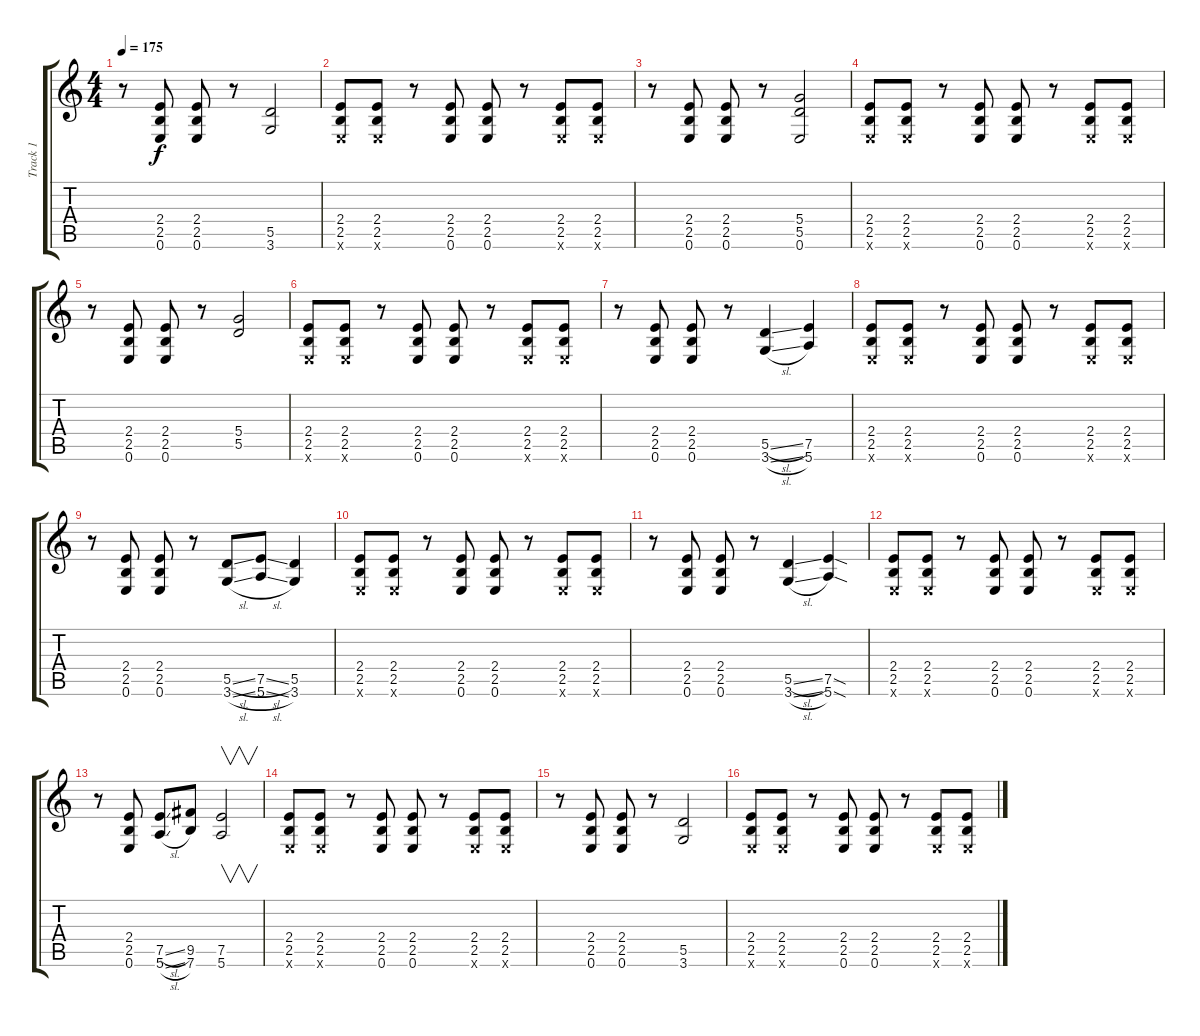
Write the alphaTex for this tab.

\track ("Track 1" "Track 1") {instrument distortionguitar}
\staff {score tabs}
\tuning (E4 B3 G3 D3 A2 E2) {hide}
\ts (4 4)
\tempo 175
\clef g2
\ks c
r.8{dy f} (2.4 2.5 0.6).8 (2.4 2.5 0.6).8 r.8 (5.5 3.6).2 |
(2.4 2.5 0.6{x}).8 (2.4 2.5 0.6{x}).8 r.8 (2.4 2.5 0.6).8 (2.4 2.5 0.6).8 r.8 (2.4 2.5 0.6{x}).8 (2.4 2.5 0.6{x}).8 |
r.8 (2.4 2.5 0.6).8 (2.4 2.5 0.6).8 r.8 (5.4 5.5 0.6).2 |
(2.4 2.5 0.6{x}).8 (2.4 2.5 0.6{x}).8 r.8 (2.4 2.5 0.6).8 (2.4 2.5 0.6).8 r.8 (2.4 2.5 0.6{x}).8 (2.4 2.5 0.6{x}).8 |
r.8 (2.4 2.5 0.6).8 (2.4 2.5 0.6).8 r.8 (5.4 5.5).2 |
(2.4 2.5 0.6{x}).8 (2.4 2.5 0.6{x}).8 r.8 (2.4 2.5 0.6).8 (2.4 2.5 0.6).8 r.8 (2.4 2.5 0.6{x}).8 (2.4 2.5 0.6{x}).8 |
r.8 (2.4 2.5 0.6).8 (2.4 2.5 0.6).8 r.8 (5.5{sl} 3.6{sl}).4 (7.5 5.6).4 |
(2.4 2.5 0.6{x}).8 (2.4 2.5 0.6{x}).8 r.8 (2.4 2.5 0.6).8 (2.4 2.5 0.6).8 r.8 (2.4 2.5 0.6{x}).8 (2.4 2.5 0.6{x}).8 |
r.8 (2.4 2.5 0.6).8 (2.4 2.5 0.6).8 r.8 (5.5{sl} 3.6{sl}).8 (7.5{sl} 5.6{sl}).8 (5.5 3.6).4 |
(2.4 2.5 0.6{x}).8 (2.4 2.5 0.6{x}).8 r.8 (2.4 2.5 0.6).8 (2.4 2.5 0.6).8 r.8 (2.4 2.5 0.6{x}).8 (2.4 2.5 0.6{x}).8 |
r.8 (2.4 2.5 0.6).8 (2.4 2.5 0.6).8 r.8 (5.5{sl} 3.6{sl}).4 (7.5{sod} 5.6{sod}).4 |
(2.4 2.5 0.6{x}).8 (2.4 2.5 0.6{x}).8 r.8 (2.4 2.5 0.6).8 (2.4 2.5 0.6).8 r.8 (2.4 2.5 0.6{x}).8 (2.4 2.5 0.6{x}).8 |
r.8 (2.4 2.5 0.6).8 (7.5{sl} 5.6{sl}).8 (9.5 7.6).8 (7.5 5.6).2{v} |
(2.4 2.5 0.6{x}).8 (2.4 2.5 0.6{x}).8 r.8 (2.4 2.5 0.6).8 (2.4 2.5 0.6).8 r.8 (2.4 2.5 0.6{x}).8 (2.4 2.5 0.6{x}).8 |
r.8 (2.4 2.5 0.6).8 (2.4 2.5 0.6).8 r.8 (5.5 3.6).2 |
(2.4 2.5 0.6{x}).8 (2.4 2.5 0.6{x}).8 r.8 (2.4 2.5 0.6).8 (2.4 2.5 0.6).8 r.8 (2.4 2.5 0.6{x}).8 (2.4 2.5 0.6{x}).8
